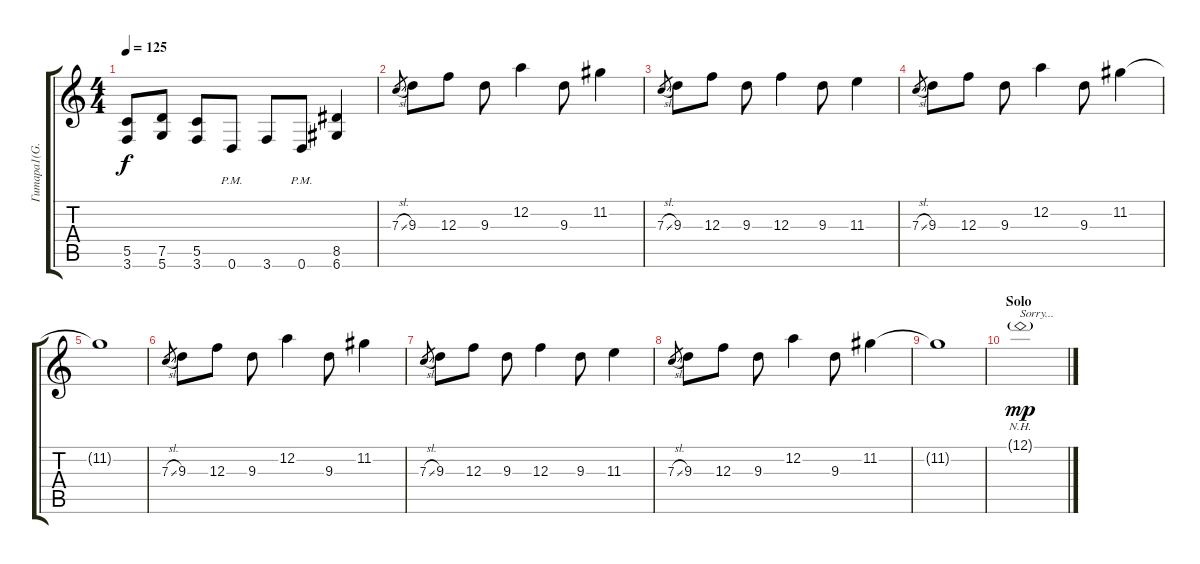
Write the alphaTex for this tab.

\track ("Гитара1(G. Tipton)" "Гитара1(G.") {instrument distortionguitar}
\staff {score tabs}
\tuning (D4 A3 F3 C3 G2 D2) {hide}
\ts (4 4)
\tempo 125
\clef g2
\ks c
(5.5{t} 3.6{t}).8{dy f} (7.5 5.6).8 (5.5 3.6).8 0.6{pm}.8 3.6.8 0.6{pm}.8 (8.5 6.6).4 |
7.3{sl}.8{gr} 9.3.8 12.3.8 9.3.8 12.2.4 9.3.8 11.2.4 |
7.3{sl}.8{gr} 9.3.8 12.3.8 9.3.8 12.3.4 9.3.8 11.3.4 |
7.3{sl}.8{gr} 9.3.8 12.3.8 9.3.8 12.2.4 9.3.8 11.2.4 |
11.2{t}.1 |
7.3{sl}.8{gr} 9.3.8 12.3.8 9.3.8 12.2.4 9.3.8 11.2.4 |
7.3{sl}.8{gr} 9.3.8 12.3.8 9.3.8 12.3.4 9.3.8 11.3.4 |
7.3{sl}.8{gr} 9.3.8 12.3.8 9.3.8 12.2.4 9.3.8 11.2.4 |
11.2{t}.1 |
\section ("" "Solo")
12.1{nh g}.1{txt "Sorry..." dy mp}
